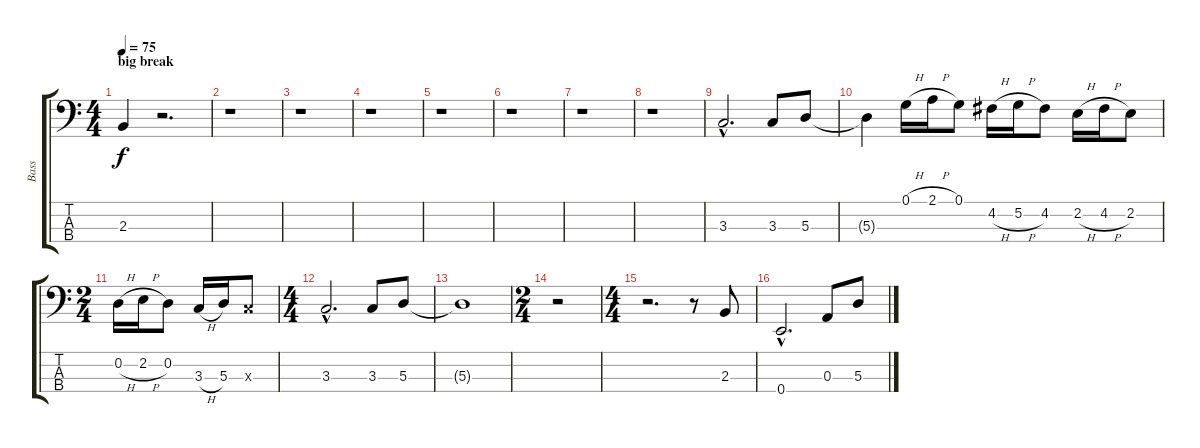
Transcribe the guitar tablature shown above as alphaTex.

\track ("Bass" "Bass") {instrument acousticbass}
\staff {score tabs}
\tuning (G2 D2 A1 E1) {hide}
\ts (4 4)
\section ("" "big break")
\tempo 75
\clef f4
\ks aminor
2.3.4{dy f} r.2{d} |
r.1 |
r.1 |
r.1 |
r.1 |
r.1 |
r.1 |
r.1 |
3.3{hac}.2{d} 3.3.8 5.3.8 |
5.3{t}.4 0.1{h}.16 2.1{h}.16 0.1.8 4.2{h}.16 5.2{h}.16 4.2.8 2.2{h}.16 4.2{h}.16 2.2.8 |
\ts (2 4)
0.2{h}.16 2.2{h}.16 0.2.8 3.3{h}.16 5.3.16 3.3{x}.8 |
\ts (4 4)
3.3{hac}.2{d} 3.3.8 5.3.8 |
5.3{t}.1 |
\ts (2 4)
r.2 |
\ts (4 4)
r.2{d} r.8 2.3.8 |
0.4{hac}.2{d} 0.3.8 5.3.8
